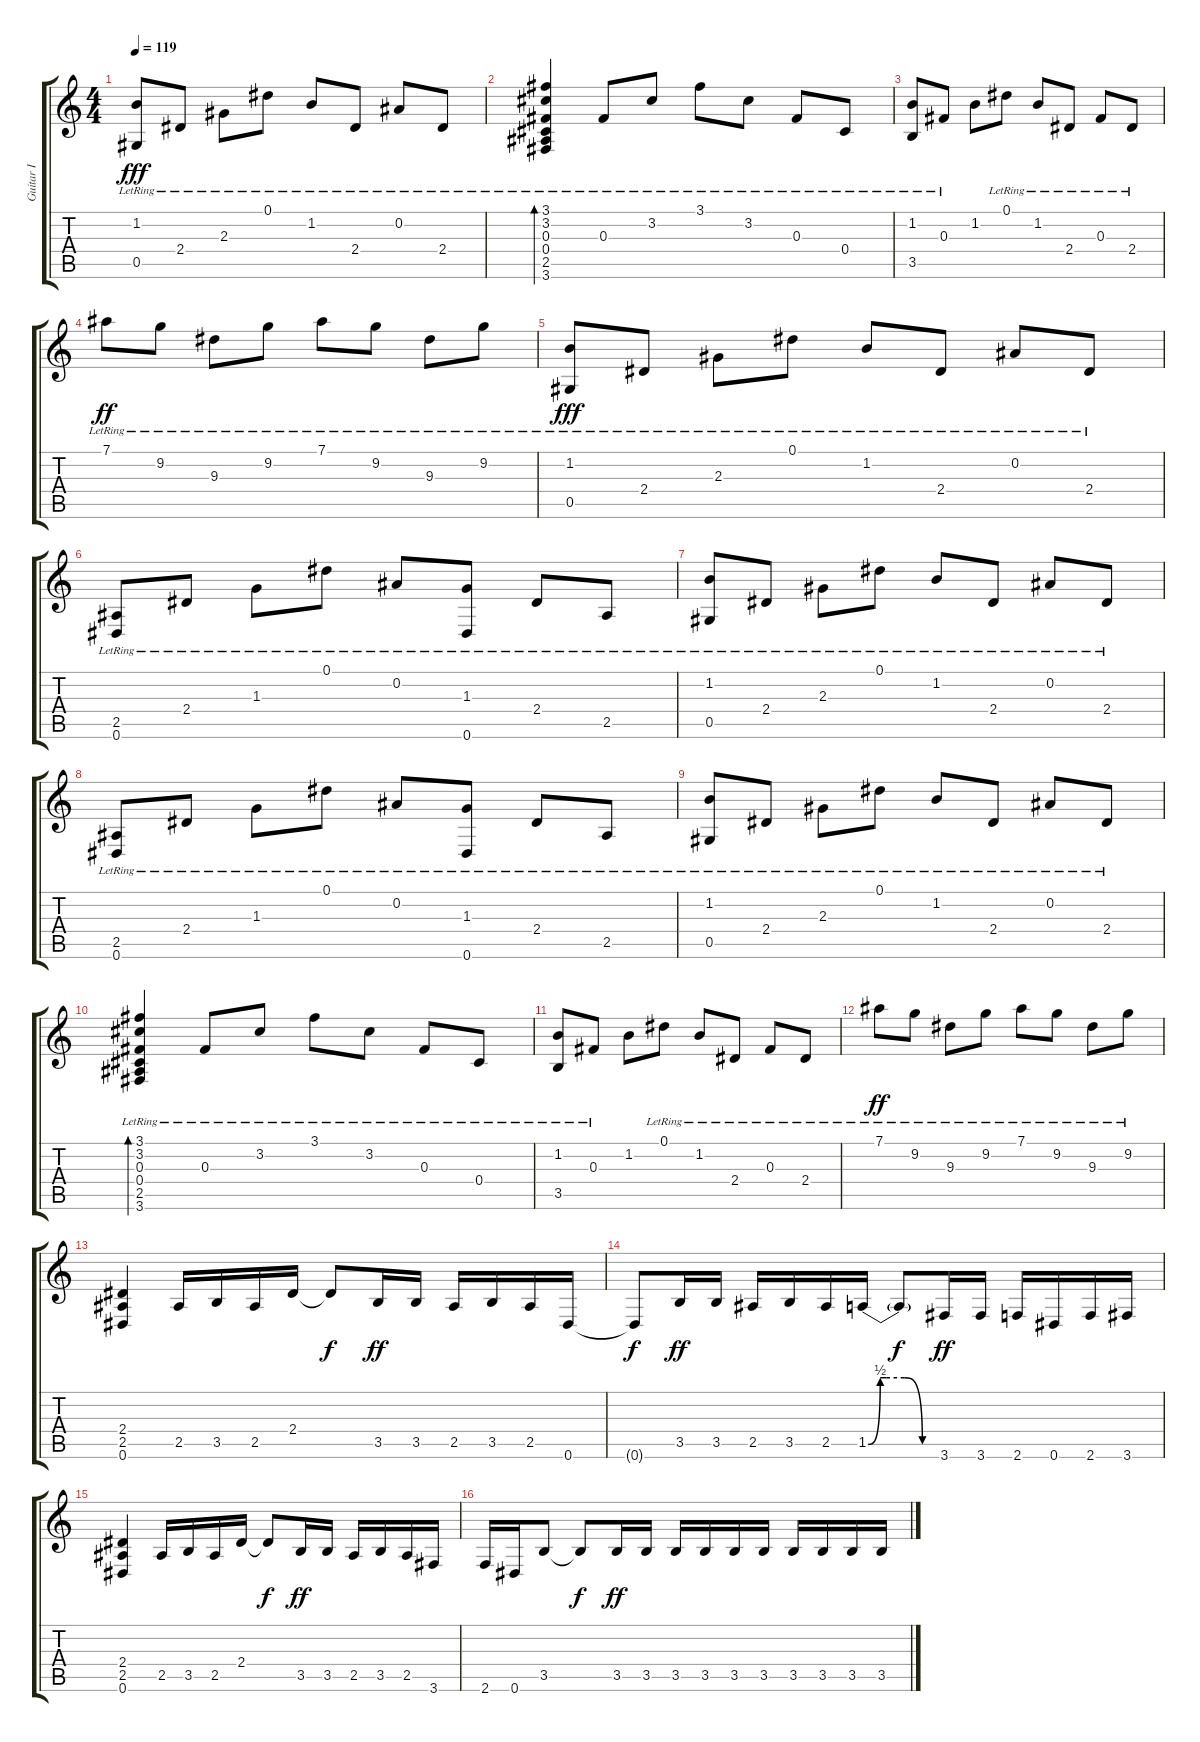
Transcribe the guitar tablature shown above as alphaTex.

\track ("Guitar I" "Guitar I") {instrument distortionguitar}
\staff {score tabs}
\tuning (Eb4 Bb3 Gb3 Db3 Ab2 Eb2) {hide}
\ts (4 4)
\tempo 119
\clef g2
\ks c
(1.2{lr} 0.5{lr}).8{dy fff instrument electricguitarjazz} 2.4{lr}.8 2.3{lr}.8 0.1{lr}.8 1.2{lr}.8 2.4{lr}.8 0.2{lr}.8 2.4{lr}.8 |
(3.1{lr} 3.2{lr} 0.3{lr} 0.4{lr} 2.5{lr} 3.6{lr}).4{bd 240 instrument electricguitarjazz} 0.3{lr}.8 3.2{lr}.8 3.1{lr}.8 3.2{lr}.8 0.3{lr}.8 0.4{lr}.8 |
(1.2{lr} 3.5{lr}).8{instrument electricguitarjazz} 0.3{lr}.8 1.2.8 0.1{lr}.8 1.2{lr}.8 2.4{lr}.8 0.3{lr}.8 2.4{lr}.8 |
7.1{lr}.8{dy ff instrument electricguitarjazz} 9.2{lr}.8 9.3{lr}.8 9.2{lr}.8 7.1{lr}.8 9.2{lr}.8 9.3{lr}.8 9.2{lr}.8 |
(1.2{lr} 0.5{lr}).8{dy fff instrument electricguitarjazz} 2.4{lr}.8 2.3{lr}.8 0.1{lr}.8 1.2{lr}.8 2.4{lr}.8 0.2{lr}.8 2.4{lr}.8 |
(2.5{lr} 0.6{lr}).8{instrument electricguitarjazz} 2.4{lr}.8 1.3{lr}.8 0.1{lr}.8 0.2{lr}.8 (1.3{lr} 0.6{lr}).8 2.4{lr}.8 2.5{lr}.8 |
(1.2{lr} 0.5{lr}).8{instrument electricguitarjazz} 2.4{lr}.8 2.3{lr}.8 0.1{lr}.8 1.2{lr}.8 2.4{lr}.8 0.2{lr}.8 2.4{lr}.8 |
(2.5{lr} 0.6{lr}).8{instrument electricguitarjazz} 2.4{lr}.8 1.3{lr}.8 0.1{lr}.8 0.2{lr}.8 (1.3{lr} 0.6{lr}).8 2.4{lr}.8 2.5{lr}.8 |
(1.2{lr} 0.5{lr}).8{instrument electricguitarjazz} 2.4{lr}.8 2.3{lr}.8 0.1{lr}.8 1.2{lr}.8 2.4{lr}.8 0.2{lr}.8 2.4{lr}.8 |
(3.1{lr} 3.2{lr} 0.3{lr} 0.4{lr} 2.5{lr} 3.6{lr}).4{bd 240 instrument electricguitarjazz} 0.3{lr}.8 3.2{lr}.8 3.1{lr}.8 3.2{lr}.8 0.3{lr}.8 0.4{lr}.8 |
(1.2{lr} 3.5{lr}).8{instrument electricguitarjazz} 0.3{lr}.8 1.2.8 0.1{lr}.8 1.2{lr}.8 2.4{lr}.8 0.3{lr}.8 2.4{lr}.8 |
7.1{lr}.8{dy ff instrument electricguitarjazz} 9.2{lr}.8 9.3{lr}.8 9.2{lr}.8 7.1{lr}.8 9.2{lr}.8 9.3{lr}.8 9.2{lr}.8 |
(2.4 2.5 0.6).4{instrument distortionguitar} 2.5.16 3.5.16 2.5.16 2.4.16 2.4{t}.8{dy f} 3.5.16{dy ff} 3.5.16 2.5.16 3.5.16 2.5.16 0.6.16 |
0.6{t}.8{dy f} 3.5.16{dy ff} 3.5.16 2.5.16 3.5.16 2.5.16 1.5{be (custom 0 0 10 2 15 2 30 2 45 0 60 0)}.16 1.5{t}.8{dy f} 3.6.16{dy ff} 3.6.16 2.6.16 0.6.16 2.6.16 3.6.16 |
(2.4 2.5 0.6).4 2.5.16 3.5.16 2.5.16 2.4.16 2.4{t}.8{dy f} 3.5.16{dy ff} 3.5.16 2.5.16 3.5.16 2.5.16 3.6.16 |
2.6.16 0.6.16 3.5.8 3.5{t}.8{dy f} 3.5.16{dy ff} 3.5.16 3.5.16 3.5.16 3.5.16 3.5.16 3.5.16 3.5.16 3.5.16 3.5.16
